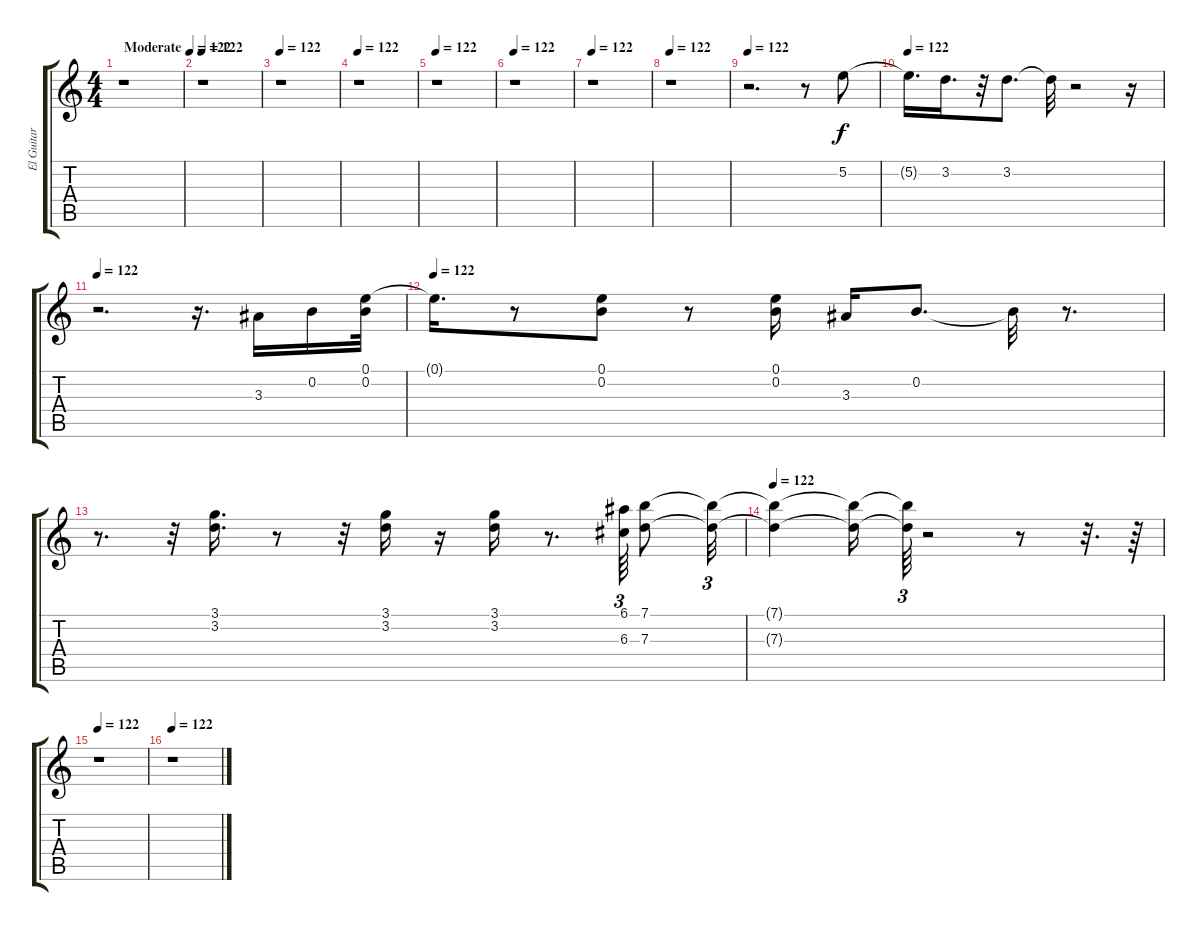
\track ("El Guitar" "El Guitar") {instrument distortionguitar}
\staff {score tabs}
\tuning (E4 B3 G3 D3 A2 E2) {hide}
\ts (4 4)
\tempo (122 "Moderate")
\clef g2
\ks c
r.1{dy f instrument distortionguitar} |
\tempo 122
r.1 |
\tempo 122
r.1 |
\tempo 122
r.1 |
\tempo 122
r.1 |
\tempo 122
r.1 |
\tempo 122
r.1 |
\tempo 122
r.1 |
\tempo 122
r.2{d} r.8 5.2.8 |
\tempo 122
5.2{t}.16{d} 3.2.16{d} r.32 3.2.8{d} 3.2{t}.32 r.2 r.16 |
\tempo 122
r.2{d} r.16{d} 3.3.16 0.2.16 (0.1 0.2).32 |
\tempo 122
0.1{t}.16{d} r.8 (0.1 0.2).8 r.8 (0.1 0.2).16 3.3.16 0.2.8{d} 0.2{t}.32 r.8{d} |
r.8{d} r.32 (3.1 3.2).16{d} r.8 r.32 (3.1 3.2).16 r.16 (3.1 3.2).16 r.8{d} (6.1 6.3).64{tu (3 2)} (7.1 7.3).8 (7.1{t} 7.3{t}).32{tu (3 2)} |
\tempo 122
(7.1{t} 7.3{t}).4 (7.1{t} 7.3{t}).16 (7.1{t} 7.3{t}).64{tu (3 2)} r.2 r.8 r.32{d} r.64 |
\tempo 122
r.1 |
\tempo 122
r.1
